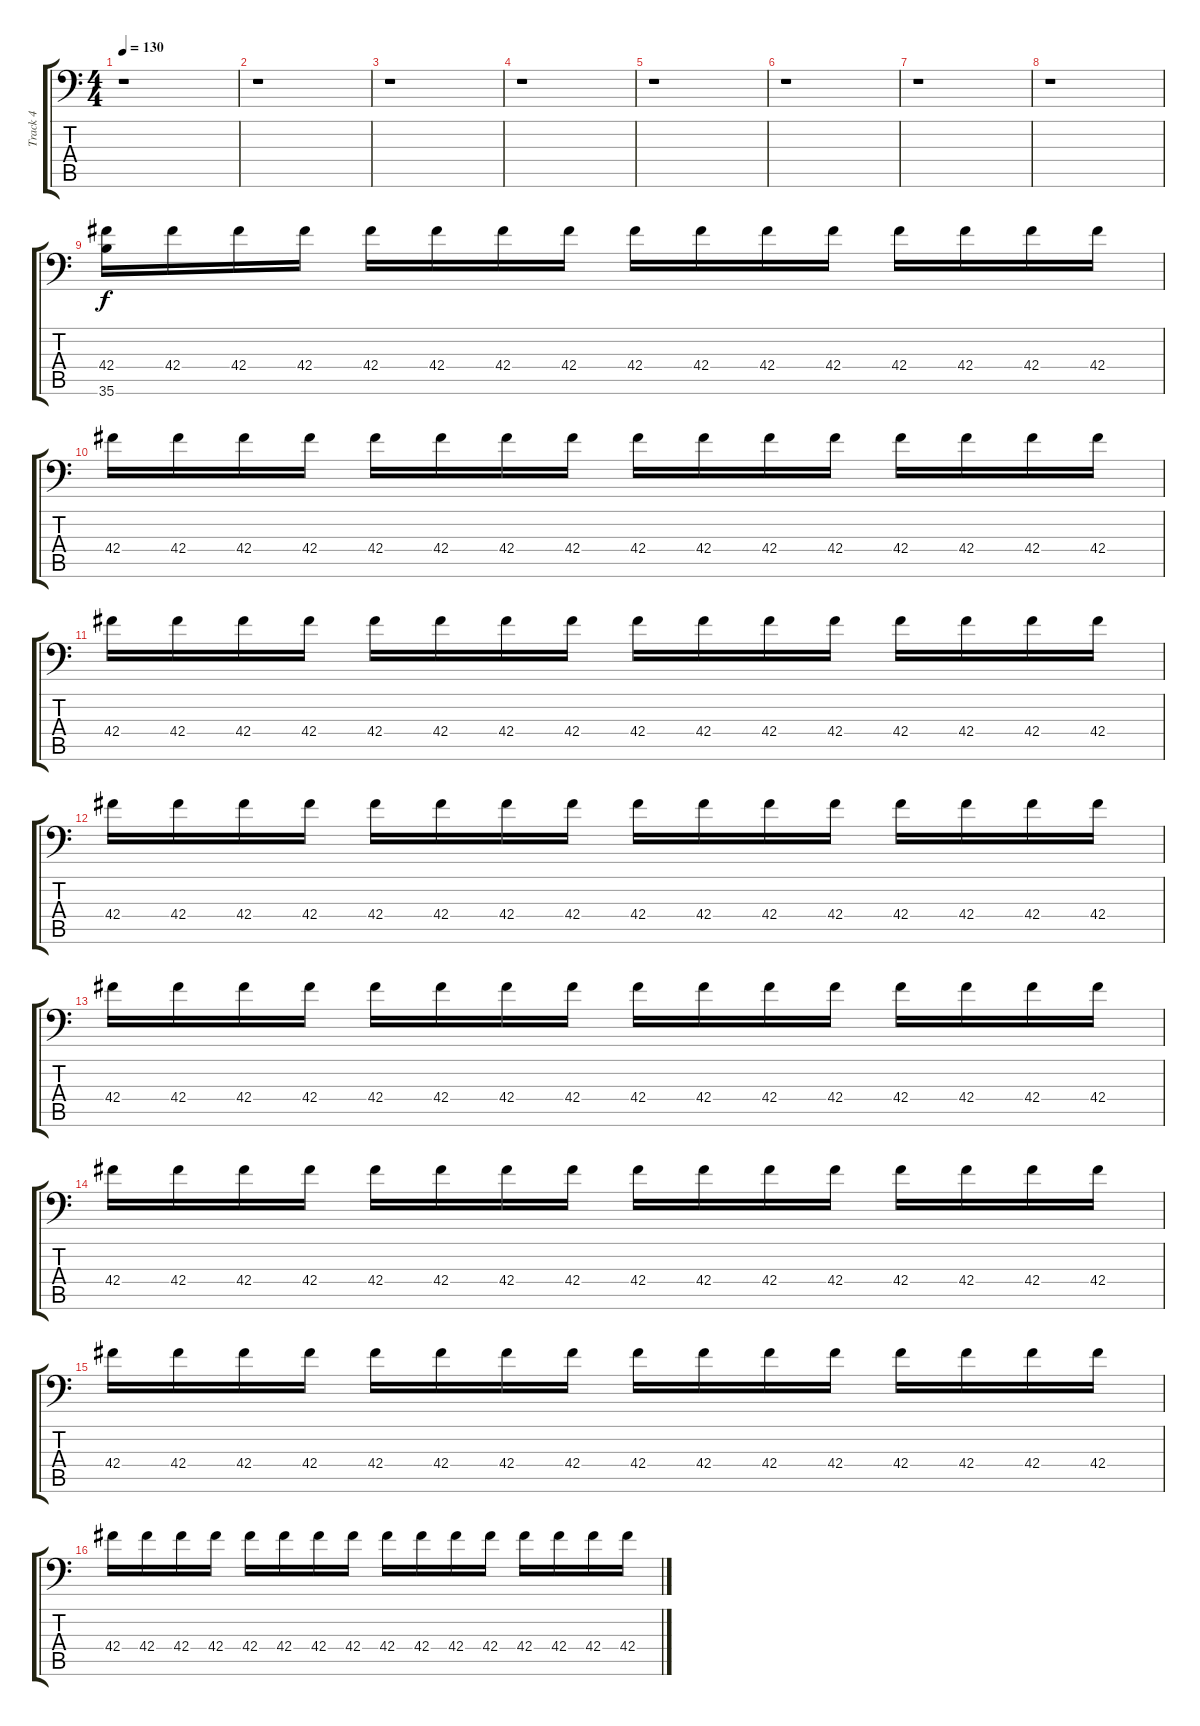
\track ("Track 4" "Track 4") {instrument acousticgrandpiano}
\staff {score tabs}
\tuning (C-1 C-1 C-1 C-1 C-1 C-1) {hide}
\ts (4 4)
\tempo 130
\clef f4
\ks c
r.1{dy f} |
r.1 |
r.1 |
r.1 |
r.1 |
r.1 |
r.1 |
r.1 |
(42.4 35.6).16 42.4.16 42.4.16 42.4.16 42.4.16 42.4.16 42.4.16 42.4.16 42.4.16 42.4.16 42.4.16 42.4.16 42.4.16 42.4.16 42.4.16 42.4.16 |
42.4.16 42.4.16 42.4.16 42.4.16 42.4.16 42.4.16 42.4.16 42.4.16 42.4.16 42.4.16 42.4.16 42.4.16 42.4.16 42.4.16 42.4.16 42.4.16 |
42.4.16 42.4.16 42.4.16 42.4.16 42.4.16 42.4.16 42.4.16 42.4.16 42.4.16 42.4.16 42.4.16 42.4.16 42.4.16 42.4.16 42.4.16 42.4.16 |
42.4.16 42.4.16 42.4.16 42.4.16 42.4.16 42.4.16 42.4.16 42.4.16 42.4.16 42.4.16 42.4.16 42.4.16 42.4.16 42.4.16 42.4.16 42.4.16 |
42.4.16 42.4.16 42.4.16 42.4.16 42.4.16 42.4.16 42.4.16 42.4.16 42.4.16 42.4.16 42.4.16 42.4.16 42.4.16 42.4.16 42.4.16 42.4.16 |
42.4.16 42.4.16 42.4.16 42.4.16 42.4.16 42.4.16 42.4.16 42.4.16 42.4.16 42.4.16 42.4.16 42.4.16 42.4.16 42.4.16 42.4.16 42.4.16 |
42.4.16 42.4.16 42.4.16 42.4.16 42.4.16 42.4.16 42.4.16 42.4.16 42.4.16 42.4.16 42.4.16 42.4.16 42.4.16 42.4.16 42.4.16 42.4.16 |
42.4.16 42.4.16 42.4.16 42.4.16 42.4.16 42.4.16 42.4.16 42.4.16 42.4.16 42.4.16 42.4.16 42.4.16 42.4.16 42.4.16 42.4.16 42.4.16
